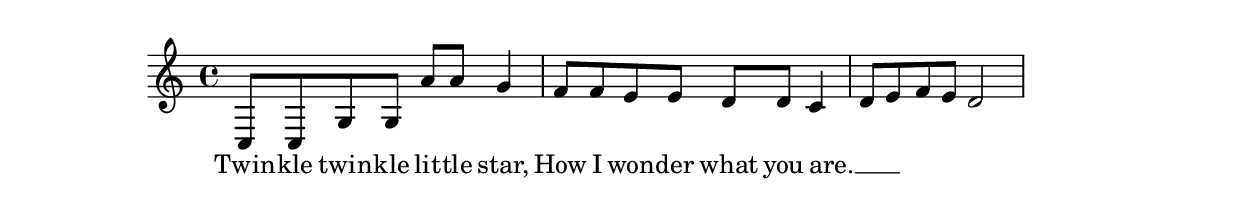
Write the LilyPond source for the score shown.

\version "2.18.2"
\book {
  \header {
  }

  \bookpart {
    <<
    \new Staff = SopranoStaff \with { }
    \context Staff = SopranoStaff {
      \relative c {
        \clef "treble"
        \autoBeamOff
        
        << \new Voice = "voice1" {
          c8 c g' g a' a g4
          f8 f e e d d c4 d8[ e f e] d2
        } >>
      }
    }
    \new Lyrics \lyricsto "voice1" {
      Twin -- kle twin -- kle lit -- tle star,
      How I won -- der what you are. __ _ _
    }
    >>
  }
}
